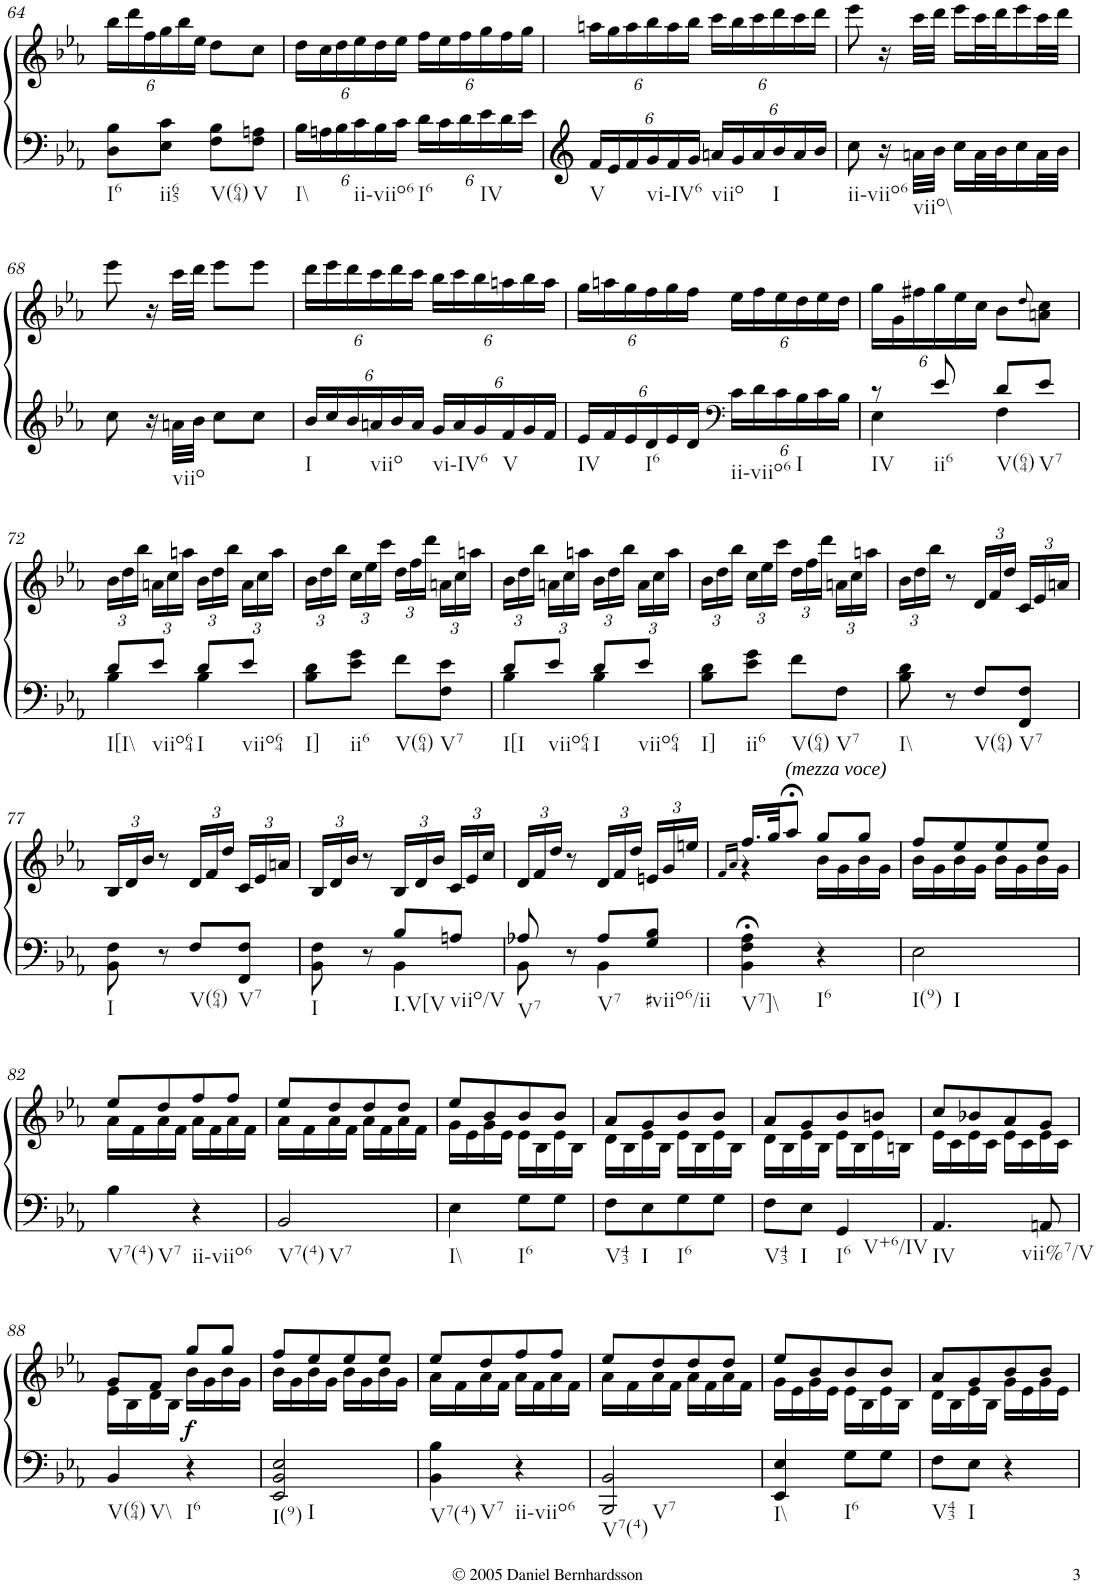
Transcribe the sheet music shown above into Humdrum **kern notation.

**kern	**kern	**dynam
*part1	*part1	*part1
*staff2	*staff1	*staff1/2
*I"Piano	*	*
*I'Pno.	*	*
!!LO:PB:g=z
*clefF4	*clefG2	*
*k[b-e-a-]	*k[b-e-a-]	*
*M2/4	*M2/4	*
*	*Xbrackettup	*
=64	=64	=64
!LO:TX:b:t=I6	!	!
8D\ 8B-\L	24bb-\LL	.
.	24ddd\	.
.	24ff\	.
!LO:TX:b:t=ii65	!	!
8E-\ 8c\J	24gg\	.
.	24bb-\	.
.	24ee-\JJ	.
!LO:TX:b:t=V(64)	!	!
8F\ 8B-\L	8dd\L	.
!LO:TX:b:t=V	!	!
8F\ 8An\J	8cc\J	.
=65	=65	=65
*Xbrackettup	*	*
!LO:TX:b:t=I\\	!	!
24B-\LL	24dd\LL	.
24An\	24cc\	.
24B-\	24dd\	.
!LO:TX:b:t=ii-viio6	!	!
24c\	24ee-\	.
24B-\	24dd\	.
24c\JJ	24ee-\JJ	.
!LO:TX:b:t=I6	!	!
24d\LL	24ff\LL	.
24c\	24ee-\	.
24d\	24ff\	.
!LO:TX:b:t=IV	!	!
24e-\	24gg\	.
24d\	24ff\	.
24e-\JJ	24gg\JJ	.
=66	=66	=66
!LO:TX:b:t=V	!	!
24f/LL	24aan\LL	.
24e-/	24gg\	.
24f/	24aa\	.
!LO:TX:b:t=vi-IV6	!	!
24g/	24bb-\	.
24f/	24aa\	.
24g/JJ	24bb-\JJ	.
!LO:TX:b:t=viio	!	!
24an/LL	24ccc\LL	.
24g/	24bb-\	.
24a/	24ccc\	.
!LO:TX:b:t=I	!	!
24b-/	24ddd\	.
24a/	24ccc\	.
24b-/JJ	24ddd\JJ	.
=67	=67	=67
!LO:TX:b:t=ii-viio6	!	!
8cc\	8eee-\	.
16r	16r	.
!LO:TX:b:t=viio\\	!	!
32an\LLL	32ccc\LLL	.
32b-\JJJ	32ddd\JJJ	.
16cc\LL	16eee-\LL	.
32a\L	32ccc\L	.
32b-\J	32ddd\J	.
16cc\	16eee-\	.
32a\L	32ccc\L	.
32b-\JJJ	32ddd\JJJ	.
!!LO:LB:g=z
=68	=68	=68
8cc\	8eee-\	.
16r	16r	.
!LO:TX:b:t=viio	!	!
32an\LLL	32ccc\LLL	.
32b-\JJJ	32ddd\JJJ	.
8cc\L	8eee-\L	.
8cc\J	8eee-\J	.
=69	=69	=69
!LO:TX:b:t=I	!	!
24b-/LL	24ddd\LL	.
24cc/	24eee-\	.
24b-/	24ddd\	.
!LO:TX:b:t=viio	!	!
24an/	24ccc\	.
24b-/	24ddd\	.
24a/JJ	24ccc\JJ	.
!LO:TX:b:t=vi-IV6	!	!
24g/LL	24bb-\LL	.
24a/	24ccc\	.
24g/	24bb-\	.
!LO:TX:b:t=V	!	!
24f/	24aan\	.
24g/	24bb-\	.
24f/JJ	24aa\JJ	.
=70	=70	=70
!LO:TX:b:t=IV	!	!
24e-/LL	24gg\LL	.
24f/	24aan\	.
24e-/	24gg\	.
!LO:TX:b:t=I6	!	!
24d/	24ff\	.
24e-/	24gg\	.
24d/JJ	24ff\JJ	.
*clefF4	*	*
!LO:TX:b:t=ii-viio6	!	!
24c\LL	24ee-\LL	.
24d\	24ff\	.
24c\	24ee-\	.
!LO:TX:b:t=I	!	!
24B-\	24dd\	.
24c\	24ee-\	.
24B-\JJ	24dd\JJ	.
=71	=71	=71
*^	*	*
!LO:TX:b:t=IV	!	!	!
8r	4E-\	24gg\LL	.
.	.	24g\	.
.	.	24ff#X\	.
!LO:TX:b:t=ii6	!	!	!
8e-/	.	24gg\	.
.	.	24ee-\	.
.	.	24cc\JJ	.
!LO:TX:b:t=V(64)	!	!	!
8d/L	4F\	8b-\L	.
.	.	8qdd/	.
!LO:TX:b:t=V7	!	!	!
8e-/J	.	8an\ 8cc\J	.
!!LO:LB:g=z
=72	=72	=72	=72
!LO:TX:b:t=I[I\\	!	!	!
8d/L	4B-\	24b-\LL	.
.	.	24dd\	.
.	.	24bb-\JJ	.
!LO:TX:b:t=viio64	!	!	!
8e-/J	.	24an\LL	.
.	.	24cc\	.
.	.	24aan\JJ	.
!LO:TX:b:t=I	!	!	!
8d/L	4B-\	24b-\LL	.
.	.	24dd\	.
.	.	24bb-\JJ	.
!LO:TX:b:t=viio64	!	!	!
8e-/J	.	24a\LL	.
.	.	24cc\	.
.	.	24aa\JJ	.
*v	*v	*	*
=73	=73	=73
!LO:TX:b:t=I]	!	!
8B-\ 8d\L	24b-\LL	.
.	24dd\	.
.	24bb-\JJ	.
!LO:TX:b:t=ii6	!	!
8e-\ 8g\J	24cc\LL	.
.	24ee-\	.
.	24ccc\JJ	.
!LO:TX:b:t=V(64)	!	!
8f\L	24dd\LL	.
.	24ff\	.
.	24ddd\JJ	.
!LO:TX:b:t=V7	!	!
8F\ 8e-\J	24an\LL	.
.	24cc\	.
.	24aan\JJ	.
=74	=74	=74
*^	*	*
!LO:TX:b:t=I[I	!	!	!
8d/L	4B-\	24b-\LL	.
.	.	24dd\	.
.	.	24bb-\JJ	.
!LO:TX:b:t=viio64	!	!	!
8e-/J	.	24an\LL	.
.	.	24cc\	.
.	.	24aan\JJ	.
!LO:TX:b:t=I	!	!	!
8d/L	4B-\	24b-\LL	.
.	.	24dd\	.
.	.	24bb-\JJ	.
!LO:TX:b:t=viio64	!	!	!
8e-/J	.	24a\LL	.
.	.	24cc\	.
.	.	24aa\JJ	.
*v	*v	*	*
=75	=75	=75
!LO:TX:b:t=I]	!	!
8B-\ 8d\L	24b-\LL	.
.	24dd\	.
.	24bb-\JJ	.
!LO:TX:b:t=ii6	!	!
8e-\ 8g\J	24cc\LL	.
.	24ee-\	.
.	24ccc\JJ	.
!LO:TX:b:t=V(64)	!	!
8f\L	24dd\LL	.
.	24ff\	.
.	24ddd\JJ	.
!LO:TX:b:t=V7	!	!
8F\J	24an\LL	.
.	24cc\	.
.	24aan\JJ	.
=76	=76	=76
!LO:TX:b:t=I\\	!	!
8B-\ 8d\	24b-\LL	.
.	24dd\	.
.	24bb-\JJ	.
8r	8r	.
!LO:TX:b:t=V(64)	!	!
8F/L	24d/LL	.
.	24f/	.
.	24dd/JJ	.
!LO:TX:b:t=V7	!	!
8FF/ 8F/J	24c/LL	.
.	24e-/	.
.	24an/JJ	.
!!LO:LB:g=z
=77	=77	=77
!LO:TX:b:t=I	!	!
8BB-\ 8F\	24B-/LL	.
.	24d/	.
.	24b-/JJ	.
8r	8r	.
!LO:TX:b:t=V(64)	!	!
8F/L	24d/LL	.
.	24f/	.
.	24dd/JJ	.
!LO:TX:b:t=V7	!	!
8FF/ 8F/J	24c/LL	.
.	24e-/	.
.	24an/JJ	.
=78	=78	=78
*^	*	*
!LO:TX:b:t=I	!	!	!
8BB-\ 8F\	4ryy	24B-/LL	.
.	.	24d/	.
.	.	24b-/JJ	.
8r	.	8r	.
!LO:TX:b:t=I.V[V	!	!	!
8B-/L	4BB-\	24B-/LL	.
.	.	24d/	.
.	.	24b-/JJ	.
!LO:TX:b:t=viio/V	!	!	!
8An/J	.	24c/LL	.
.	.	24e-/	.
.	.	24cc/JJ	.
=79	=79	=79	=79
!LO:TX:b:t=V7	!	!	!
8A-X/	8BB-\	24d/LL	.
.	.	24f/	.
.	.	24dd/JJ	.
8r	8ryy	8r	.
!LO:TX:b:t=V7	!	!	!
8A-/L	4BB-\	24d/LL	.
.	.	24f/	.
.	.	24dd/JJ	.
!LO:TX:b:t=#viio6/ii	!	!	!
8G/ 8B-/J	.	24en/LL	.
.	.	24g/	.
.	.	24een/JJ	.
*v	*v	*	*
=80	=80	=80
.	16qf/LL	.
.	16qa-/JJ	.
*	*^	*
!LO:TX:b:t=V7]\\	!	!	!
4BB-\;< 4F\;< 4A-\;<	16.ff/LL	4r	.
.	32gg/JK	.	.
!	!LO:TX:a:i:t=(mezza voce)	!	!
.	8aa-;</J	.	.
!LO:TX:b:t=I6	!	!	!
4r	8gg/L	16b-\LL	.
.	.	16g\	.
.	8gg/J	16b-\	.
.	.	16g\JJ	.
=81	=81	=81	=81
!LO:TX:b:t=I(9)	!	!	!
!LO:TX:b:t=I	!	!	!
2E-\	8ff/L	16b-\LL	.
.	.	16g\	.
.	8ee-/	16b-\	.
.	.	16g\JJ	.
.	8ee-/	16b-\LL	.
.	.	16g\	.
.	8ee-/J	16b-\	.
.	.	16g\JJ	.
!!LO:LB:g=z	!!
=82	=82	=82	=82
!LO:TX:b:t=V7(4)	!	!	!
!LO:TX:b:t=V7	!	!	!
4B-\	8ee-/L	16a-\LL	.
.	.	16f\	.
.	8dd/	16a-\	.
.	.	16f\JJ	.
!LO:TX:b:t=ii-viio6	!	!	!
4r	8ff/	16a-\LL	.
.	.	16f\	.
.	8ff/J	16a-\	.
.	.	16f\JJ	.
=83	=83	=83	=83
!LO:TX:b:t=V7(4)	!	!	!
!LO:TX:b:t=V7	!	!	!
2BB-/	8ee-/L	16a-\LL	.
.	.	16f\	.
.	8dd/	16a-\	.
.	.	16f\JJ	.
.	8dd/	16a-\LL	.
.	.	16f\	.
.	8dd/J	16a-\	.
.	.	16f\JJ	.
=84	=84	=84	=84
!LO:TX:b:t=I\\	!	!	!
4E-\	8ee-/L	16g\LL	.
.	.	16e-\	.
.	8b-/	16g\	.
.	.	16e-\JJ	.
!LO:TX:b:t=I6	!	!	!
8G\L	8b-/	16e-\LL	.
.	.	16B-\	.
8G\J	8b-/J	16e-\	.
.	.	16B-\JJ	.
=85	=85	=85	=85
!LO:TX:b:t=V43	!	!	!
8F\L	8a-/L	16d\LL	.
.	.	16B-\	.
!LO:TX:b:t=I	!	!	!
8E-\	8g/	16e-\	.
.	.	16B-\JJ	.
!LO:TX:b:t=I6	!	!	!
8G\	8b-/	16e-\LL	.
.	.	16B-\	.
8G\J	8b-/J	16e-\	.
.	.	16B-\JJ	.
=86	=86	=86	=86
!LO:TX:b:t=V43	!	!	!
8F\L	8a-/L	16d\LL	.
.	.	16B-\	.
!LO:TX:b:t=I	!	!	!
8E-\J	8g/	16e-\	.
.	.	16B-\JJ	.
!LO:TX:b:t=I6	!	!	!
!LO:TX:b:t=V+6/IV	!	!	!
4GG/	8b-/	16e-\LL	.
.	.	16B-\	.
.	8bn/J	16e-\	.
.	.	16Bn\JJ	.
=87	=87	=87	=87
!LO:TX:b:t=IV	!	!	!
4.AA-/	8cc/L	16e-\LL	.
.	.	16c\	.
.	8b-X/	16e-\	.
.	.	16c\JJ	.
.	8a-/	16e-\LL	.
.	.	16c\	.
!LO:TX:b:t=vii%7/V	!	!	!
8AAn/	8g/J	16e-\	.
.	.	16c\JJ	.
!!LO:LB:g=z	!!
=88	=88	=88	=88
!LO:TX:b:t=V(64)	!	!	!
!LO:TX:b:t=V\\	!	!	!
4BB-/	8g/L	16e-\LL	.
.	.	16B-\	.
.	8f/J	16d\	.
.	.	16B-\JJ	.
!LO:TX:b:t=I6	!	!	!
!	!	!	!LO:DY:b
4r	8gg/L	16b-\LL	f
.	.	16g\	.
.	8gg/J	16b-\	.
.	.	16g\JJ	.
=89	=89	=89	=89
!LO:TX:b:t=I(9)	!	!	!
!LO:TX:b:t=I	!	!	!
2EE-/ 2BB-/ 2E-/	8ff/L	16b-\LL	.
.	.	16g\	.
.	8ee-/	16b-\	.
.	.	16g\JJ	.
.	8ee-/	16b-\LL	.
.	.	16g\	.
.	8ee-/J	16b-\	.
.	.	16g\JJ	.
=90	=90	=90	=90
!LO:TX:b:t=V7(4)	!	!	!
!LO:TX:b:t=V7	!	!	!
4BB-\ 4B-\	8ee-/L	16a-\LL	.
.	.	16f\	.
.	8dd/	16a-\	.
.	.	16f\JJ	.
!LO:TX:b:t=ii-viio6	!	!	!
4r	8ff/	16a-\LL	.
.	.	16f\	.
.	8ff/J	16a-\	.
.	.	16f\JJ	.
=91	=91	=91	=91
!LO:TX:b:t=V7(4)	!	!	!
!LO:TX:b:t=V7	!	!	!
2BBB-/ 2BB-/	8ee-/L	16a-\LL	.
.	.	16f\	.
.	8dd/	16a-\	.
.	.	16f\JJ	.
.	8dd/	16a-\LL	.
.	.	16f\	.
.	8dd/J	16a-\	.
.	.	16f\JJ	.
=92	=92	=92	=92
!LO:TX:b:t=I\\	!	!	!
4EE-/ 4E-/	8ee-/L	16g\LL	.
.	.	16e-\	.
.	8b-/	16g\	.
.	.	16e-\JJ	.
!LO:TX:b:t=I6	!	!	!
8G\L	8b-/	16e-\LL	.
.	.	16B-\	.
8G\J	8b-/J	16e-\	.
.	.	16B-\JJ	.
=93	=93	=93	=93
!LO:TX:b:t=V43	!	!	!
8F\L	8a-/L	16d\LL	.
.	.	16B-\	.
!LO:TX:b:t=I	!	!	!
8E-\J	8g/	16e-\	.
.	.	16B-\JJ	.
4r	8b-/	16g\LL	.
.	.	16e-\	.
.	8b-/J	16g\	.
.	.	16e-\JJ	.
*	*v	*v	*
=	=	=
*-	*-	*-
